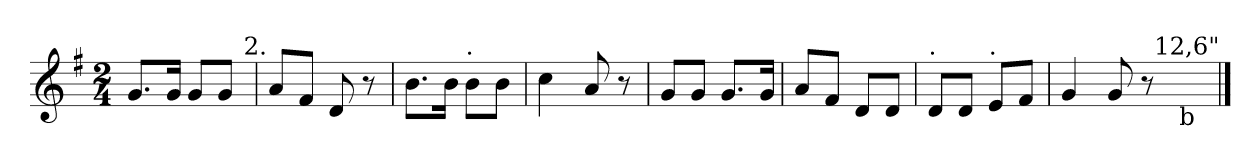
**kern
*part1
*staff1
*clefG2
*k[f#]
*G:
*M2/4
=1
!LO:TX:a:t== 76
*^
8.g/L	4...ryy
16g/Jk	.
8g/L	.
8g/J	.
!	!LO:TX:a:t=2.
.	32ryy
=2	=2
!LO:TX:a:t=.	!
*v	*v
8a/L
8f#/J
8d/
8r
=3
8.b\L
16b\Jk
!LO:TX:a:t=.
8b\L
8b\J
=4
4cc\
8a/
8r
!!LO:LB:g=z
=5
8g/L
8g/J
8.g/L
16g/Jk
=6
8a/L
8f#/J
8d/L
8d/J
=7
!LO:TX:a:t=.
8d/L
8d/J
!LO:TX:a:t=.
8e/L
8f#/J
=8
*^
*	*^
4g/	4ryy	4..ryy
8g/	8ryy	.
8r	32ryy	.
!	!LO:TX:a:t=12,6"	!
.	16.ryy	.
!	!	!LO:TX:b:t=b
.	.	16ryy
*v	*v	*v
==
*-
